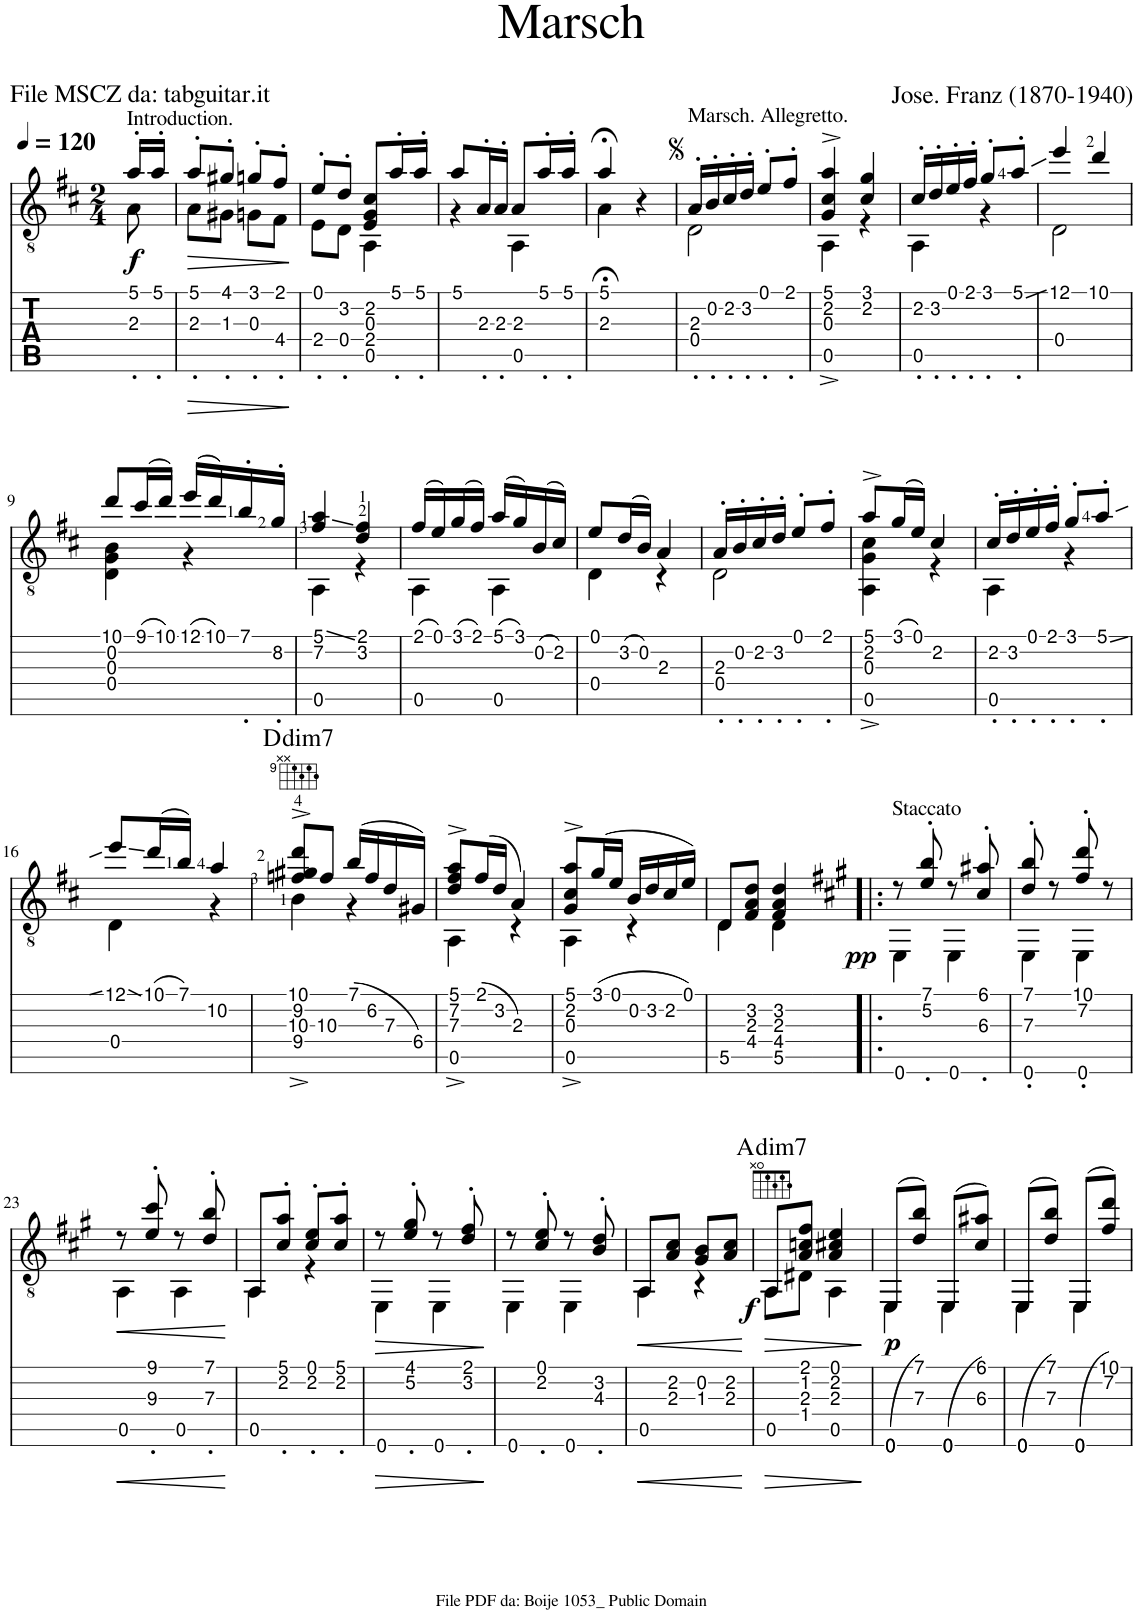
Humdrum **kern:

**kern	**kern	**dynam	**harte
*part1	*part1	*part1	*part1
*staff2	*staff1	*staff1/2	*
*I"Guitar	*	*	*
*I'Guit.	*	*	*
*stria6	*	*	*
*	*clefGv2	*	*
*k[f#c#]	*k[f#c#]	*	*
*M2/4	*M2/4	*	*
*MM120	*MM120	*	*
=	=	=	=
*^	*^	*	*
!	!	!LO:TX:a:t=Introduction.	!	!	!
!	!	!	!	!LO:DY:b	!
16a'LL	8A	16a'/LL	8A\	f	.
16a'JJ	.	16a'/JJ	.	.	.
=1	=1	=1	=1	=1	=1
!	!	!	!	!LO:HP:b	!
8a'L	8AL	8a'/L	8A\L	>	.
8g#'J	8G#J	8g#X'/J	8G#X\J	.	.
8g'L	8GL	8gn'/L	8Gn\L	.	.
8f#'J	8F#J	8f#'/J	8F#\J	.	.
*v	*v	*	*	*	*
*	*v	*v	*	*
.	.	]	.
=2	=2	=2	=2
*^	*^	*	*
8e'L	8EL	8e'/L	8E\L	.	.
8d'J	8DJ	8d'/J	8D\J	.	.
8E\ 8G\ 8c#\L	4AA	8E/ 8G/ 8c#/L	4AA\	.	.
16a'L	.	16a'/L	.	.	.
16a'JJ	.	16a'/JJ	.	.	.
=3	=3	=3	=3	=3	=3
8aL	4r	8a/L	4r	.	.
16A'L	.	16A'/L	.	.	.
16A'JJ	.	16A'/JJ	.	.	.
8AL	4AA	8A/L	4AA\	.	.
16a'L	.	16a'/L	.	.	.
16a'JJ	.	16a'/JJ	.	.	.
=4	=4	=4	=4	=4	=4
4a;<	4A	4a;</	4A\	.	.
4r	4ryy	4r	4ryy	.	.
=5	=5	=5	=5	=5	=5
!	!	!LO:TX:a:t=Marsch. Allegretto.	!	!	!
16A'LL	2D	16A'/LL	2D\	.	.
16B'J	.	16B'/	.	.	.
16c#'L	.	16c#'/	.	.	.
16d'JJ	.	16d'/JJ	.	.	.
8e'L	.	8e'/L	.	.	.
8f#'J	.	8f#'/J	.	.	.
=6	=6	=6	=6	=6	=6
4G^ 4c#^ 4a^	4AA	4G/^ 4c#/^ 4a/^	4AA\	.	.
4c# 4g	4r	4c#/ 4g/	4r	.	.
=7	=7	=7	=7	=7	=7
16c#'LL	4AA	16c#'/LL	4AA\	.	.
16d'J	.	16d'/	.	.	.
16e'L	.	16e'/	.	.	.
16f#'JJ	.	16f#'/JJ	.	.	.
8g'L	4r	8g'/L	4r	.	.
8a'J	.	8a'/J	.	.	.
=8	=8	=8	=8	=8	=8
4ee	2D	4ee/	2D\	.	.
4dd	.	4dd/	.	.	.
!!LO:LB:g=z	!!
=9	=9	=9	=9	=9	=9
8ddL	4D 4G 4B	8dd/L	4D\ 4G\ 4B\	.	.
16cc#L	.	(16cc#/L	.	.	.
16ddJJ	.	16dd/JJ)	.	.	.
16eeLL	4r	(16ee/LL	4r	.	.
16ddJ	.	16dd/)	.	.	.
16b'L	.	16b'/	.	.	.
16g'JJ	.	16g'/JJ	.	.	.
=10	=10	=10	=10	=10	=10
4f# 4a	4AA	4f#/ 4a/	4AA\	.	.
4d 4f#	4r	4d/ 4f#/	4r	.	.
=11	=11	=11	=11	=11	=11
16f#LL	4AA	(16f#/LL	4AA\	.	.
16eJ	.	16e/)	.	.	.
16gL	.	(16g/	.	.	.
16f#JJ	.	16f#/JJ)	.	.	.
16aLL	4AA	(16a/LL	4AA\	.	.
16gJ	.	16g/)	.	.	.
16BL	.	(16B/	.	.	.
16c#JJ	.	16c#/JJ)	.	.	.
=12	=12	=12	=12	=12	=12
8eL	4D	8e/L	4D\	.	.
16dL	.	(16d/L	.	.	.
16BJJ	.	16B/JJ)	.	.	.
4A	4r	4A/	4r	.	.
=13	=13	=13	=13	=13	=13
16A'LL	2D	16A'/LL	2D\	.	.
16B'J	.	16B'/	.	.	.
16c#'L	.	16c#'/	.	.	.
16d'JJ	.	16d'/JJ	.	.	.
8e'L	.	8e'/L	.	.	.
8f#'J	.	8f#'/J	.	.	.
=14	=14	=14	=14	=14	=14
8a^L	4AA 4G 4c#	8a^/L	4AA\ 4G\ 4c#\	.	.
16gL	.	(16g/L	.	.	.
16eJJ	.	16e/JJ)	.	.	.
4c#	4r	4c#/	4r	.	.
=15	=15	=15	=15	=15	=15
16c#'LL	4AA	16c#'/LL	4AA\	.	.
16d'J	.	16d'/	.	.	.
16e'L	.	16e'/	.	.	.
16f#'JJ	.	16f#'/JJ	.	.	.
8g'L	4r	8g'/L	4r	.	.
8a'J	.	8a'/J	.	.	.
!!LO:LB:g=z	!!
=16	=16	=16	=16	=16	=16
8eeL	4D	8ee/L	4D\	.	.
16ddL	.	(16dd/L	.	.	.
16bJJ	.	16b/JJ)	.	.	.
4a	4r	4a/	4r	.	.
=17	=17	=17	=17	=17	=17
!	!	!	!	!	!LO:H:kt=dim7
8f^\ 8g#^\ 8dd^\L	4B	8fn/^ 8g#X/^ 8dd/^L	4B\	.	D:dim7
8fJ	.	8f/J	.	.	.
16bLL	4r	(16b/LL	4r	.	.
16fJ	.	16f/	.	.	.
16dL	.	16d/	.	.	.
16G#JJ	.	16G#X/JJ)	.	.	.
=18	=18	=18	=18	=18	=18
8d^\ 8f#^\ 8a^\L	4AA	8d/^ 8f#/^ 8a/^L	4AA\	.	.
16f#L	.	(16f#/L	.	.	.
16dJJ	.	16d/JJ	.	.	.
4A	4r	4A/)	4r	.	.
=19	=19	=19	=19	=19	=19
8G^\ 8c#^\ 8a^\L	4AA	8G/^ 8c#/^ 8a/^L	4AA\	.	.
16gL	.	(16g/L	.	.	.
16eJJ	.	16e/JJ	.	.	.
16BLL	4r	16B/LL	4r	.	.
16dJ	.	16d/	.	.	.
16c#L	.	16c#/	.	.	.
16eJJ	.	16e/JJ)	.	.	.
=20	=20	=20	=20	=20	=20
8DL	4D	8D/L	4D\	.	.
8F#\ 8A\ 8d\J	.	8F#/ 8A/ 8d/J	.	.	.
4F# 4A 4d	4D	4F#/ 4A/ 4d/	4D\	.	.
=21!|:	=21!|:	=21!|:	=21!|:	=21!|:	=21!|:
*k[f#c#g#]	*	*k[f#c#g#]	*	*	*
!	!	!LO:TX:a:t=Staccato	!	!	!
!	!	!	!	!LO:DY:b	!
8r	4EE	8r	4EE\	pp	.
8e' 8b'	.	8e/' 8b/'	.	.	.
8r	4EE	8r	4EE\	.	.
8c#' 8a#'	.	8c#/' 8a#X/'	.	.	.
=22	=22	=22	=22	=22	=22
8d' 8b'	4EE	8d/' 8b/'	4EE\	.	.
8r	.	8r	.	.	.
8f#' 8dd'	4EE	8f#/' 8dd/'	4EE\	.	.
8r	.	8r	.	.	.
!!LO:LB:g=z	!!
=23	=23	=23	=23	=23	=23
!	!	!	!	!LO:HP:b	!
8r	4AA	8r	4AA\	<	.
8e' 8cc#'	.	8e/' 8cc#/'	.	.	.
8r	4AA	8r	4AA\	.	.
8d' 8b'	.	8d/' 8b/'	.	.	.
*v	*v	*	*	*	*
*	*v	*v	*	*
.	.	[	.
=24	=24	=24	=24
*^	*^	*	*
8AAL	4AA	8AA/L	4AA\	.	.
8c#'\ 8a'\J	.	8c#/' 8a/'J	.	.	.
8c#'\ 8e'\L	4r	8c#/' 8e/'L	4r	.	.
8c#'\ 8a'\J	.	8c#/' 8a/'J	.	.	.
=25	=25	=25	=25	=25	=25
!	!	!	!	!LO:HP:b	!
8r	4EE	8r	4EE\	>	.
8e' 8g#'	.	8e/' 8g#/'	.	.	.
8r	4EE	8r	4EE\	.	.
8d' 8f#'	.	8d/' 8f#/'	.	.	.
*v	*v	*	*	*	*
*	*v	*v	*	*
.	.	]	.
=26	=26	=26	=26
*^	*^	*	*
8r	4EE	8r	4EE\	.	.
8c#' 8e'	.	8c#/' 8e/'	.	.	.
8r	4EE	8r	4EE\	.	.
8B' 8d'	.	8B/' 8d/'	.	.	.
=27	=27	=27	=27	=27	=27
!	!	!	!	!LO:HP:b	!
8AAL	4AA	8AA/L	4AA\	<	.
8A\ 8c#\J	.	8A/ 8c#/J	.	.	.
8G#\ 8B\L	4r	8G#/ 8B/L	4r	.	.
!	!	!	!	!LO:DY:b	!
8A\ 8c#\J	.	8A/ 8c#/J	.	f	.
*v	*v	*	*	*	*
*	*v	*v	*	*
.	.	[	.
=28	=28	=28	=28
*^	*	*	*
!	!	!	!LO:HP:b	!LO:H:kt=dim7
*	*	*^	*	*
8AAL	8AAL	8AA/L	8AA\L	>	A:dim7
8A\ 8c\ 8f#\J	8D#J	8A/ 8cn/ 8f#/J	8D#X\J	.	.
4A 4c# 4e	4AA	4A/ 4c#X/ 4e/	4AA\	.	.
*v	*v	*	*	*	*
*	*v	*v	*	*
.	.	]	.
=29	=29	=29	=29
*^	*^	*	*
!	!	!	!	!LO:DY:b	!
8EEL	4EE	(8EE/L	4EE\	p	.
8d\ 8b\J	.	8d/ 8b/J)	.	.	.
8EEL	4EE	(8EE/L	4EE\	.	.
8c#\ 8a#\J	.	8c#/ 8a#X/J)	.	.	.
=30	=30	=30	=30	=30	=30
8EEL	4EE	(8EE/L	4EE\	.	.
8d\ 8b\J	.	8d/ 8b/J)	.	.	.
8EEL	4EE	(8EE/L	4EE\	.	.
8f#\ 8dd\J	.	8f#/ 8dd/J)	.	.	.
*v	*v	*	*	*	*
*	*v	*v	*	*
=	=	=	=
*-	*-	*-	*-
